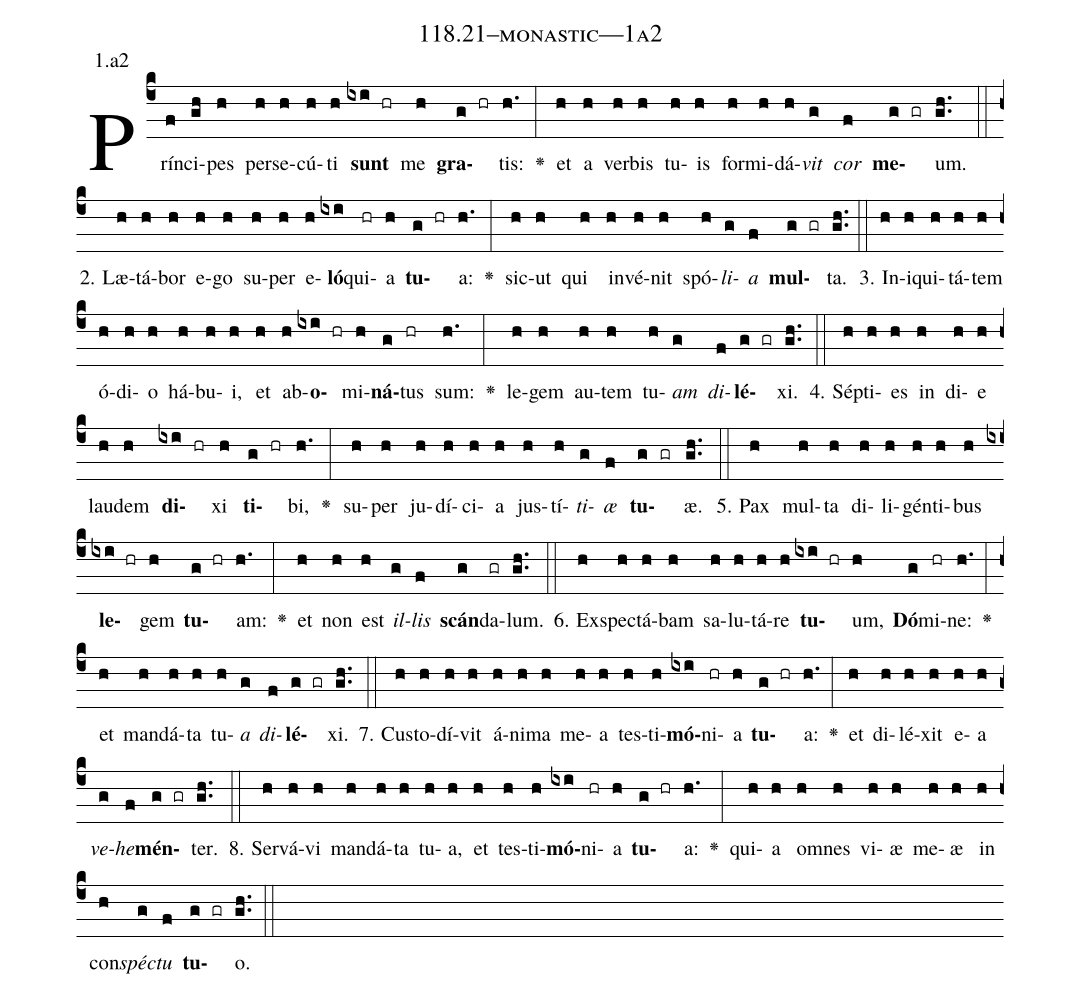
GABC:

name: 118.21--monastic---1a2;
annotation: 1.a2;
%%
(c4)Prín(f)ci(gh)pes(h) per(h)se(h)cú(h)ti(h) <b>sunt</b>(ixi hr) me(h) <b>gra</b>(g hr)tis:(h.) <v>\greheightstar</v>(:) et(h) a(h) ver(h)bis(h) tu(h)is(h) for(h)mi(h)dá(h)<i>vit</i>(g) <i>cor</i>(f) <b>me</b>(g gr)um.(gh..) (::)
2. Læ(h)tá(h)bor(h) e(h)go(h) su(h)per(h) e(h)<b>ló</b>(ixi)qui(hr)a(h) <b>tu</b>(g hr)a:(h.) <v>\greheightstar</v>(:) sic(h)ut(h) qui(h) in(h)vé(h)nit(h) spó(h)<i>li</i>(g)<i>a</i>(f) <b>mul</b>(g gr)ta.(gh..) (::)
3. In(h)i(h)qui(h)tá(h)tem(h) ó(h)di(h)o(h) há(h)bu(h)i,(h) et(h) ab(h)<b>o</b>(ixi hr)mi(h)<b>ná</b>(g)tus(hr) sum:(h.) <v>\greheightstar</v>(:) le(h)gem(h) au(h)tem(h) tu(h)<i>am</i>(g) <i>di</i>(f)<b>lé</b>(g gr)xi.(gh..) (::)
4. Sép(h)ti(h)es(h) in(h) di(h)e(h) lau(h)dem(h) <b>di</b>(ixi hr)xi(h) <b>ti</b>(g hr)bi,(h.) <v>\greheightstar</v>(:) su(h)per(h) ju(h)dí(h)ci(h)a(h) jus(h)tí(h)<i>ti</i>(g)<i>æ</i>(f) <b>tu</b>(g gr)æ.(gh..) (::)
5. Pax(h) mul(h)ta(h) di(h)li(h)gén(h)ti(h)bus(h) <b>le</b>(ixi hr)gem(h) <b>tu</b>(g hr)am:(h.) <v>\greheightstar</v>(:) et(h) non(h) est(h) <i>il</i>(g)<i>lis</i>(f) <b>scán</b>(g)da(gr)lum.(gh..) (::)
6. Ex(h)spec(h)tá(h)bam(h) sa(h)lu(h)tá(h)re(h) <b>tu</b>(ixi hr)um,(h) <b>Dó</b>(g)mi(hr)ne:(h.) <v>\greheightstar</v>(:) et(h) man(h)dá(h)ta(h) tu(h)<i>a</i>(g) <i>di</i>(f)<b>lé</b>(g gr)xi.(gh..) (::)
7. Cus(h)to(h)dí(h)vit(h) á(h)ni(h)ma(h) me(h)a(h) tes(h)ti(h)<b>mó</b>(ixi)ni(hr)a(h) <b>tu</b>(g hr)a:(h.) <v>\greheightstar</v>(:) et(h) di(h)lé(h)xit(h) e(h)a(h) <i>ve</i>(g)<i>he</i>(f)<b>mén</b>(g gr)ter.(gh..) (::)
8. Ser(h)vá(h)vi(h) man(h)dá(h)ta(h) tu(h)a,(h) et(h) tes(h)ti(h)<b>mó</b>(ixi)ni(hr)a(h) <b>tu</b>(g hr)a:(h.) <v>\greheightstar</v>(:) qui(h)a(h) om(h)nes(h) vi(h)æ(h) me(h)æ(h) in(h) con(h)<i>spéc</i>(g)<i>tu</i>(f) <b>tu</b>(g gr)o.(gh..) (::)
